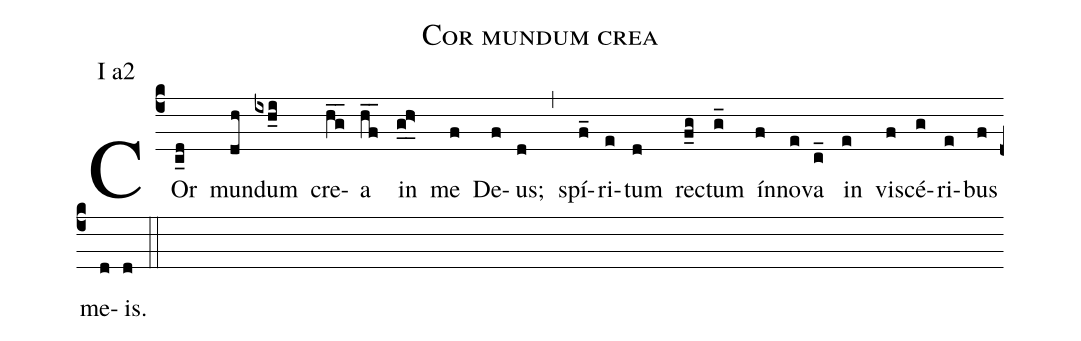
name: Cor mundum crea;
annotation: I a2;
mode: 1;
%%
(c4)
COr(c_d) mun(dh)dum(ixh_i) cre(hg__)a(hf__) in(g_0h>_0) me(f) De(f)us;(d) (,)
spí(f_)ri(e)tum(d) re(f_g)ctum(g_) ín(f)no(e)va(c_) in(e) vi(f)scé(g)ri(e)bus(f) me(d)is.(d) (::)
